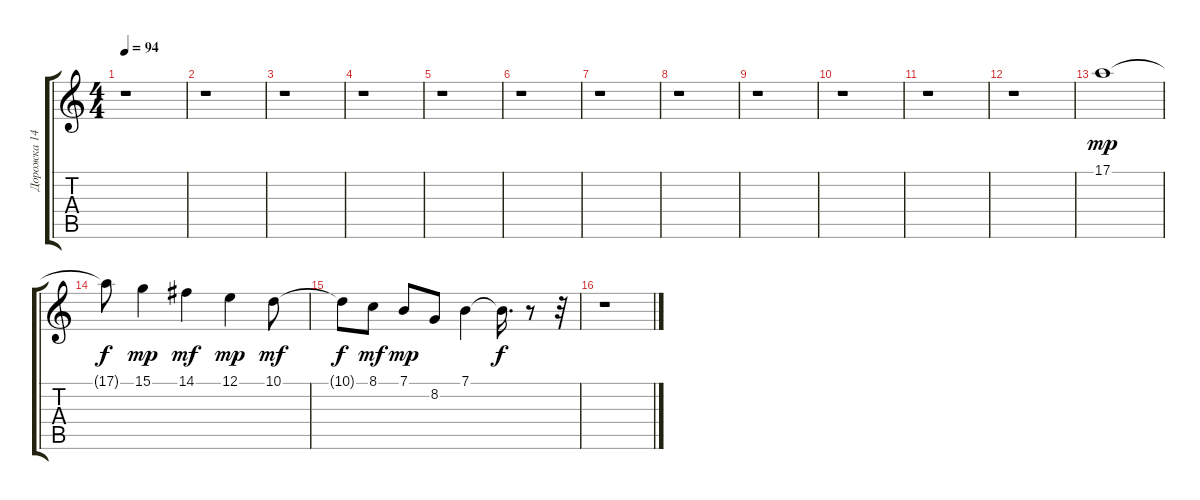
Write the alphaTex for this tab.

\track ("Дорожка 14" "Дорожка 14") {instrument synthstrings1}
\staff {score tabs}
\tuning (E4 B3 G3 D3 A2 E2) {hide}
\ts (4 4)
\tempo 94
\clef g2
\ks c
r.1{dy mp} |
r.1 |
r.1 |
r.1 |
r.1 |
r.1 |
r.1 |
r.1 |
r.1 |
r.1 |
r.1 |
r.1 |
17.1.1 |
17.1{t}.8{dy f} 15.1.4{dy mp} 14.1.4{dy mf} 12.1.4{dy mp} 10.1.8{dy mf} |
10.1{t}.8{dy f} 8.1.8{dy mf} 7.1.8{dy mp} 8.2.8 7.1.4 7.1{t}.16{d dy f} r.8 r.32 |
r.1
